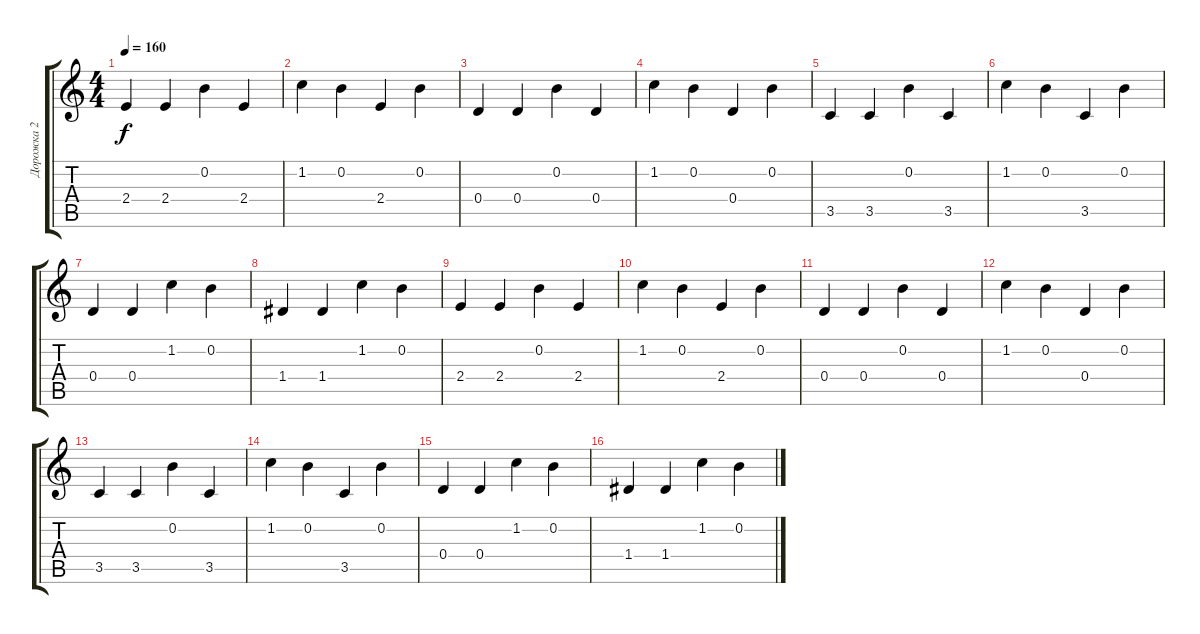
\track ("Дорожка 2" "Дорожка 2") {instrument distortionguitar}
\staff {score tabs}
\tuning (E4 B3 G3 D3 A2 E2) {hide}
\ts (4 4)
\tempo 240
\tempo 160
\clef g2
\ks c
2.4.4{dy f volume 13 balance 8 instrument distortionguitar} 2.4.4 0.2.4 2.4.4 |
1.2.4 0.2.4 2.4.4 0.2.4 |
0.4.4 0.4.4 0.2.4 0.4.4 |
1.2.4 0.2.4 0.4.4 0.2.4 |
3.5.4 3.5.4 0.2.4 3.5.4 |
1.2.4 0.2.4 3.5.4 0.2.4 |
0.4.4 0.4.4 1.2.4 0.2.4 |
1.4.4 1.4.4 1.2.4 0.2.4 |
2.4.4{volume 13 balance 8 instrument distortionguitar} 2.4.4 0.2.4 2.4.4 |
1.2.4 0.2.4 2.4.4 0.2.4 |
0.4.4 0.4.4 0.2.4 0.4.4 |
1.2.4 0.2.4 0.4.4 0.2.4 |
3.5.4 3.5.4 0.2.4 3.5.4 |
1.2.4 0.2.4 3.5.4 0.2.4 |
0.4.4 0.4.4 1.2.4 0.2.4 |
1.4.4 1.4.4 1.2.4 0.2.4
